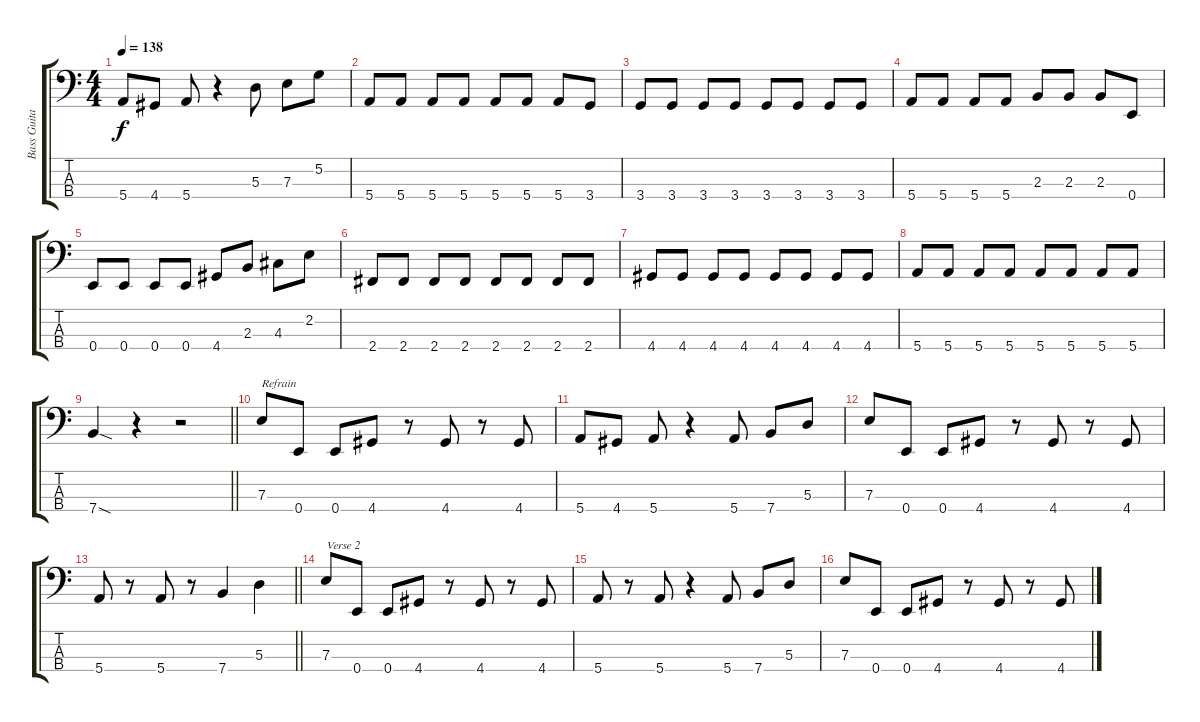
\track ("Bass Guitar" "Bass Guita") {instrument electricbassfinger}
\staff {score tabs}
\tuning (G2 D2 A1 E1) {hide}
\ts (4 4)
\tempo 138
\clef f4
\ks c
5.4.8{dy f} 4.4.8 5.4.8 r.4 5.3.8 7.3.8 5.2.8 |
5.4.8 5.4.8 5.4.8 5.4.8 5.4.8 5.4.8 5.4.8 3.4.8 |
3.4.8 3.4.8 3.4.8 3.4.8 3.4.8 3.4.8 3.4.8 3.4.8 |
5.4.8 5.4.8 5.4.8 5.4.8 2.3.8 2.3.8 2.3.8 0.4.8 |
0.4.8 0.4.8 0.4.8 0.4.8 4.4.8 2.3.8 4.3.8 2.2.8 |
2.4.8 2.4.8 2.4.8 2.4.8 2.4.8 2.4.8 2.4.8 2.4.8 |
4.4.8 4.4.8 4.4.8 4.4.8 4.4.8 4.4.8 4.4.8 4.4.8 |
5.4.8 5.4.8 5.4.8 5.4.8 5.4.8 5.4.8 5.4.8 5.4.8 |
\barLineRight lightlight
7.4{sod}.4 r.4 r.2 |
7.3.8{txt "Refrain"} 0.4.8 0.4.8 4.4.8 r.8 4.4.8 r.8 4.4.8 |
5.4.8 4.4.8 5.4.8 r.4 5.4.8 7.4.8 5.3.8 |
7.3.8 0.4.8 0.4.8 4.4.8 r.8 4.4.8 r.8 4.4.8 |
\barLineRight lightlight
5.4.8 r.8 5.4.8 r.8 7.4.4 5.3.4 |
7.3.8{txt "Verse 2"} 0.4.8 0.4.8 4.4.8 r.8 4.4.8 r.8 4.4.8 |
5.4.8 r.8 5.4.8 r.4 5.4.8 7.4.8 5.3.8 |
7.3.8 0.4.8 0.4.8 4.4.8 r.8 4.4.8 r.8 4.4.8
